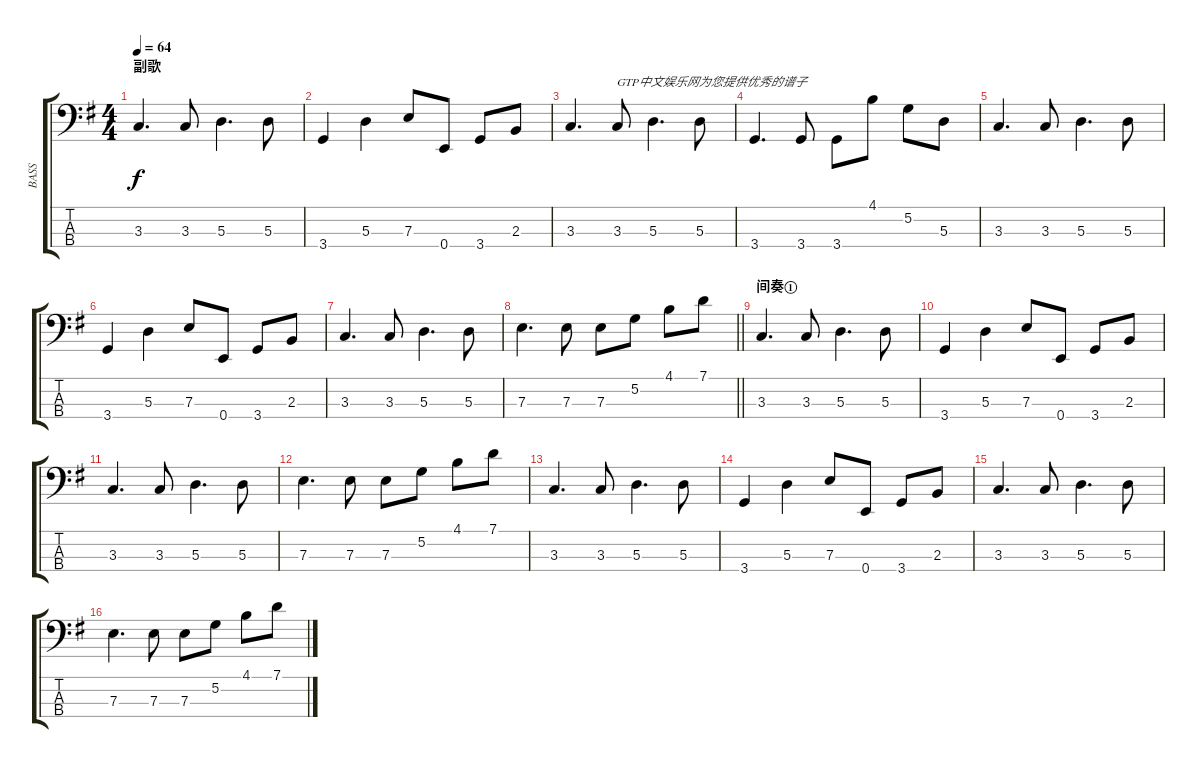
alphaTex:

\track ("BASS" "BASS") {instrument electricbassfinger}
\staff {score tabs}
\tuning (G2 D2 A1 E1) {hide}
\ts (4 4)
\section ("" "副歌")
\tempo 64
\clef f4
\ks g
3.3.4{d dy f} 3.3.8 5.3.4{d} 5.3.8 |
3.4.4 5.3.4 7.3.8 0.4.8 3.4.8 2.3.8 |
3.3.4{d} 3.3.8{txt "GTP中文娱乐网为您提供优秀的谱子"} 5.3.4{d} 5.3.8 |
3.4.4{d} 3.4.8 3.4.8 4.1.8 5.2.8 5.3.8 |
3.3.4{d} 3.3.8 5.3.4{d} 5.3.8 |
3.4.4 5.3.4 7.3.8 0.4.8 3.4.8 2.3.8 |
3.3.4{d} 3.3.8 5.3.4{d} 5.3.8 |
\barLineRight lightlight
7.3.4{d} 7.3.8 7.3.8 5.2.8 4.1.8 7.1.8 |
\section ("" "间奏①")
3.3.4{d} 3.3.8 5.3.4{d} 5.3.8 |
3.4.4 5.3.4 7.3.8 0.4.8 3.4.8 2.3.8 |
3.3.4{d} 3.3.8 5.3.4{d} 5.3.8 |
7.3.4{d} 7.3.8 7.3.8 5.2.8 4.1.8 7.1.8 |
3.3.4{d} 3.3.8 5.3.4{d} 5.3.8 |
3.4.4 5.3.4 7.3.8 0.4.8 3.4.8 2.3.8 |
3.3.4{d} 3.3.8 5.3.4{d} 5.3.8 |
7.3.4{d} 7.3.8 7.3.8 5.2.8 4.1.8 7.1.8
